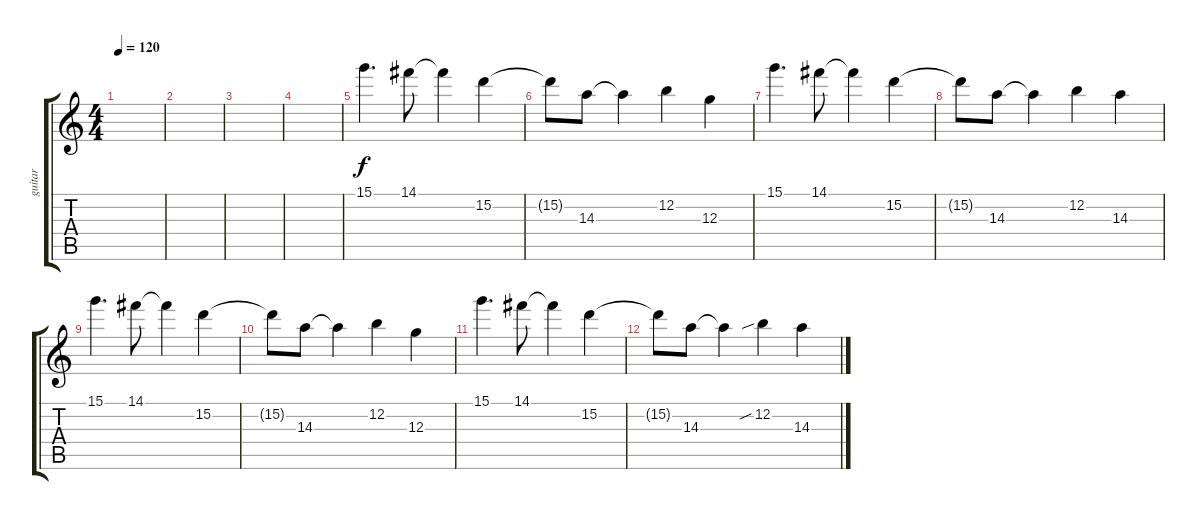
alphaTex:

\track ("guitar" "guitar") {instrument distortionguitar}
\staff {score tabs}
\tuning (E4 B3 G3 D3 A2 E2) {hide}
\ts (4 4)
\tempo 120
\clef g2
\ks c
|
|
|
|
15.1.4{d} 14.1.8 14.1{t}.4 15.2.4 |
15.2{t}.8 14.3.8 14.3{t}.4 12.2.4 12.3.4 |
15.1.4{d} 14.1.8 14.1{t}.4 15.2.4 |
15.2{t}.8 14.3.8 14.3{t}.4 12.2.4 14.3.4 |
15.1.4{d} 14.1.8 14.1{t}.4 15.2.4 |
15.2{t}.8 14.3.8 14.3{t}.4 12.2.4 12.3.4 |
15.1.4{d} 14.1.8 14.1{t}.4 15.2.4 |
15.2{t}.8 14.3.8 14.3{t}.4 12.2{sib}.4 14.3.4
